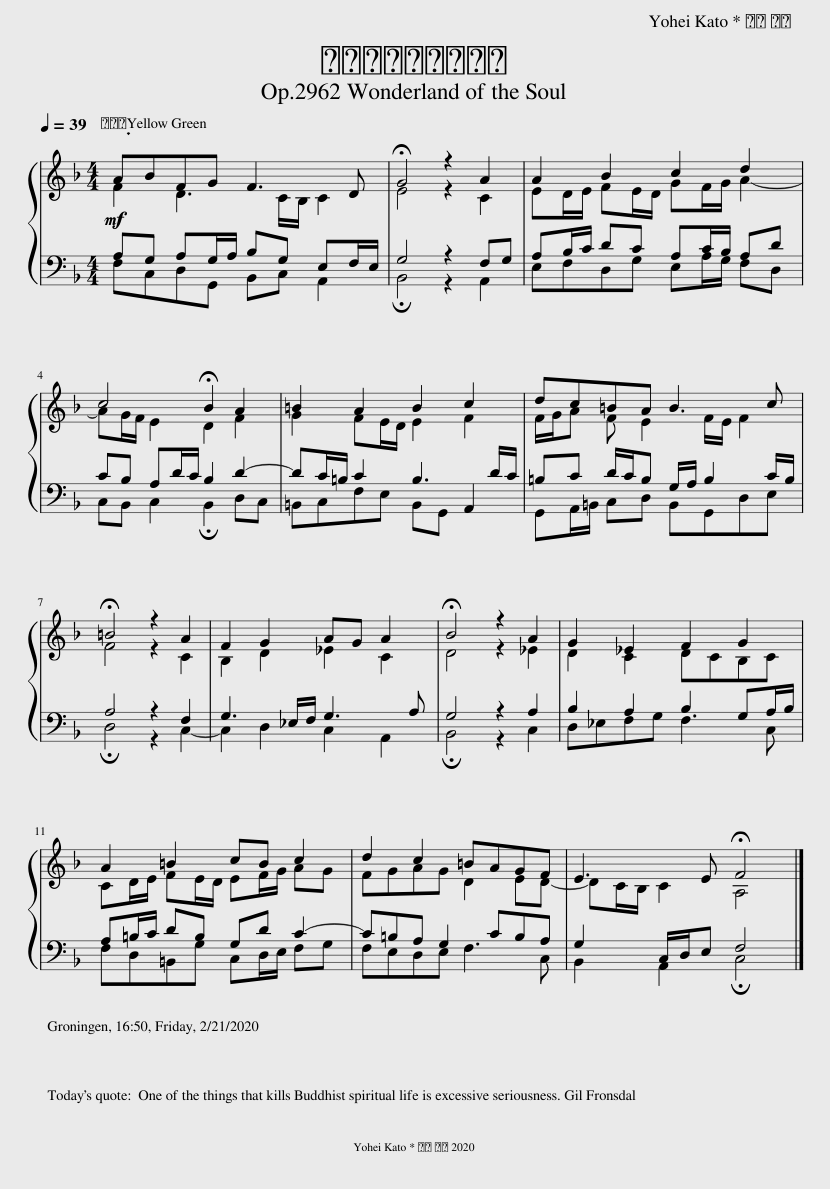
X:1
%%score { ( 1 2 ) | ( 3 4 ) }
L:1/8
Q:1/4=39
M:4/4
I:linebreak $
K:F
V:1 treble
V:2 treble
V:3 bass
V:4 bass
V:1
!mf! F2 D3 C/B,/ C2 | !fermata!E4 z2 C2 | ED/E/ FE/D/ GF/G/ A2- |$ AG/F/ E2 !fermata!D2 F2 | G2 FE/D/ E2 F2 | %5
 F/G/A F E2 F/E/ F2 |$ !fermata!F4 z2 C2 | B,2 D2 _E2 C2 | !fermata!D4 z2 _E2 | D2 C2 DCB,C |$ %10
 CD/E/ FE/D/ EF/G/ AG | FGAG D2 ED- | DC/B,/ C2 !fermata!A,4 |] %13
V:2
 ABFG F3 D | G4 z2 A2 | A2 B2 c2 d2 |$ c4 B2 A2 | =B2 A2 B2 c2 | %5
 dc=BA B3 c |$ =B4 z2 A2 | F2 G2 AG A2 | B4 z2 A2 | G2 _E2 F2 G2 |$ %10
 A2 =B2 cB c2 | d2 c2 =BAGF | E3 E F4 |] %13
V:3
 F,C,D,G,, B,,C, A,,2 | !fermata!B,,4 z2 A,,2 | E,F,D,G, E,A,/G,/ F,D, |$ C,B,, C,2 !fermata!B,,2 D,C, | =B,,C,F,E, B,,G,, A,,2 | %5
 G,,A,,/=B,,/ C,D, B,,G,,D,E, |$ !fermata!D,4 z2 C,2- | C,2 D,2 C,2 A,,2 | !fermata!B,,4 z2 C,2 | D,_E,F,G, F,3 C, |$ %10
 F,D,=B,,G, C,D,/E,/ F,G, | F,E,D,E, F,3 C, | B,,2 A,,2 !fermata!C,4 |] %13
V:4
 A,G, A,G,/A,/ B,G, E,F,/E,/ | G,4 z2 F,G, | A,B,/C/ DC A,C/B,/ A,D |$ CB, A,D/C/ B,2 D2- | DC/=B,/ C2 B,3 D/C/ | %5
 =B,C D/C/B, G,/A,/ B,2 C/B,/ |$ A,4 z2 F,2 | G,3 _E,/F,/ G,3 A, | G,4 z2 A,2 | B,2 A,2 B,2 G,A,/B,/ |$ %10
 A,=B,/C/ DB, G,D C2- | C=B,A, G,2 CB,A, | G,2 C,/D,/E, F,4 |] %13
